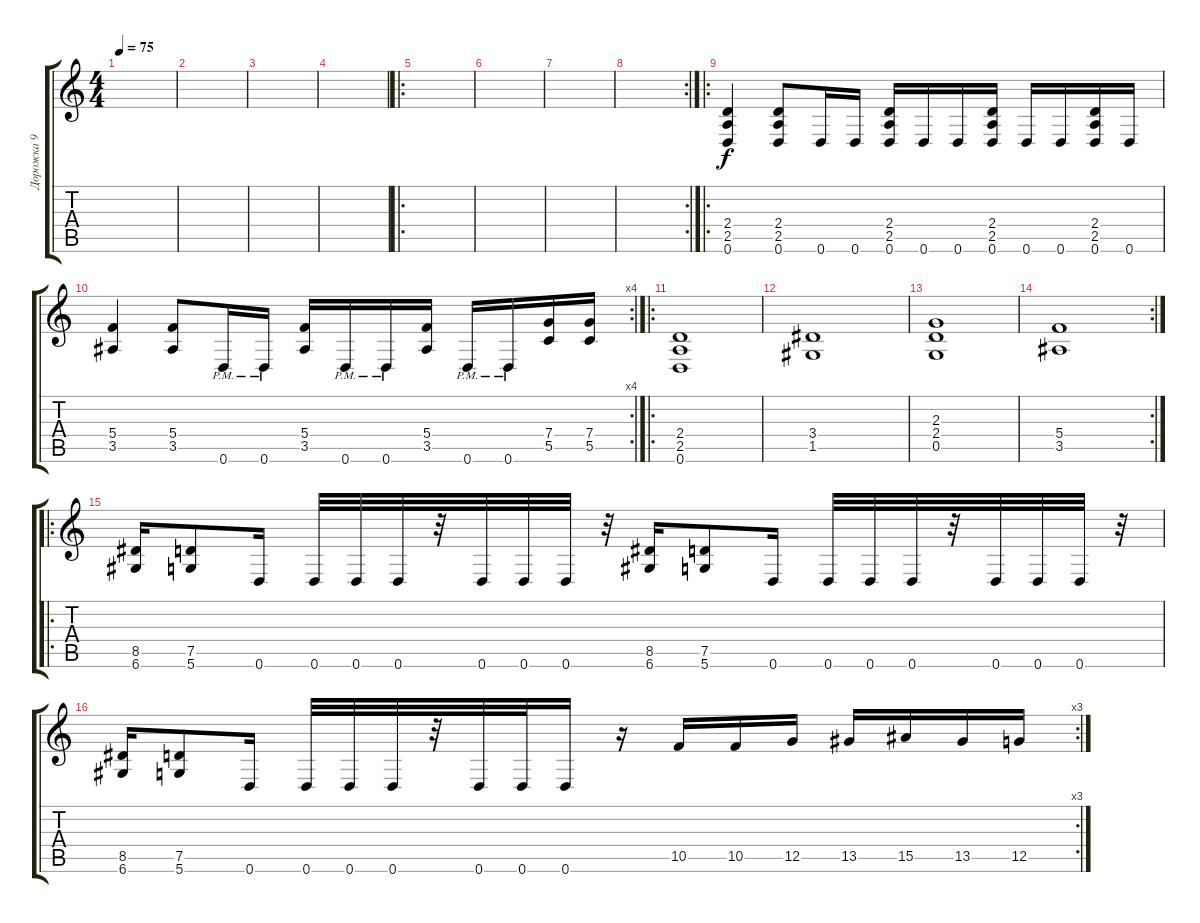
\track ("Дорожка 9" "Дорожка 9") {instrument distortionguitar}
\staff {score tabs}
\tuning (D4 A3 F3 C3 G2 D2) {hide}
\ts (4 4)
\tempo 75
\clef g2
\ks c
|
|
|
|
\ro
|
|
|
\rc 2
|
\ro
(2.4 2.5 0.6).4 (2.4 2.5 0.6).8 0.6.16 0.6.16 (2.4 2.5 0.6).16 0.6.16 0.6.16 (2.4 2.5 0.6).16 0.6.16 0.6.16 (2.4 2.5 0.6).16 0.6.16 |
\rc 4
(5.4 3.5).4 (5.4 3.5).8 0.6{pm}.16 0.6{pm}.16 (5.4 3.5).16 0.6{pm}.16 0.6{pm}.16 (5.4 3.5).16 0.6{pm}.16 0.6{pm}.16 (7.4 5.5).16 (7.4 5.5).16 |
\ro
(2.4 2.5 0.6).1 |
(3.4 1.5).1 |
(2.3 2.4 0.5).1 |
\rc 2
(5.4 3.5).1 |
\ro
(8.5 6.6).16 (7.5 5.6).8 0.6.16 0.6.32 0.6.32 0.6.32 r.32 0.6.32 0.6.32 0.6.32 r.32 (8.5 6.6).16 (7.5 5.6).8 0.6.16 0.6.32 0.6.32 0.6.32 r.32 0.6.32 0.6.32 0.6.32 r.32 |
\rc 3
(8.5 6.6).16 (7.5 5.6).8 0.6.16 0.6.32 0.6.32 0.6.32 r.32 0.6.32 0.6.32 0.6.16 r.16 10.5.16 10.5.16 12.5.16 13.5.16 15.5.16 13.5.16 12.5.16
